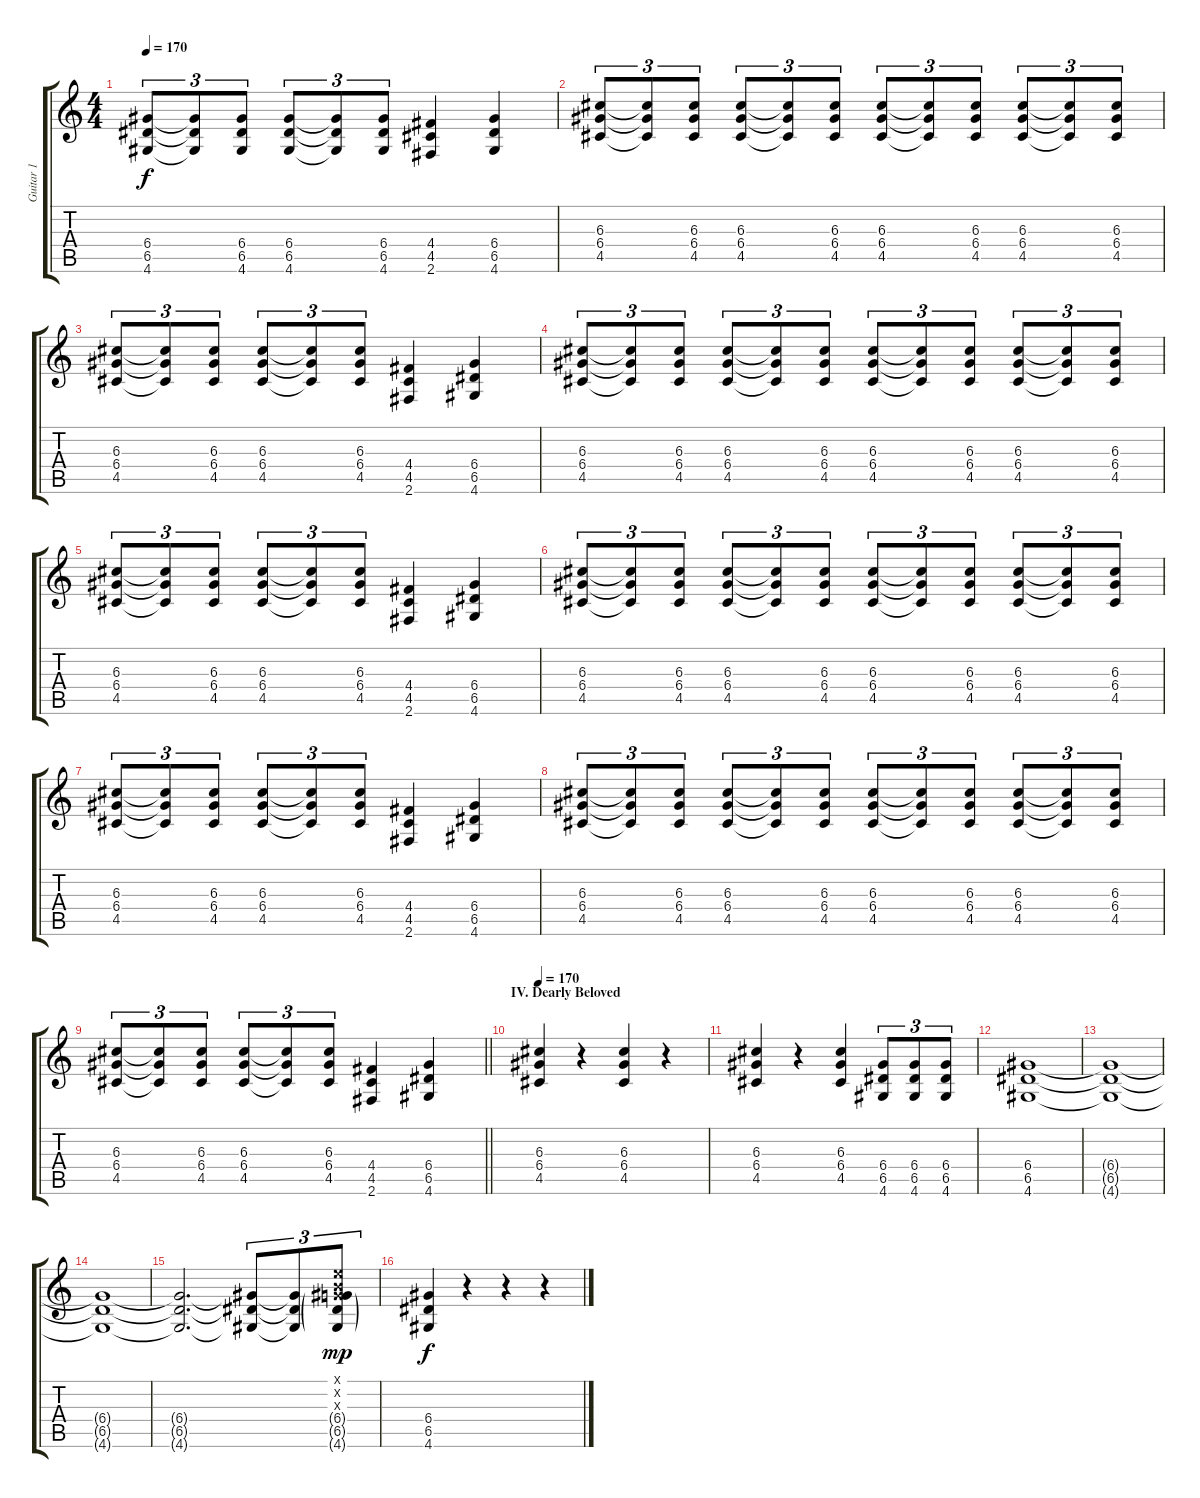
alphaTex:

\track ("Guitar 1" "Guitar 1") {instrument distortionguitar}
\staff {score tabs}
\tuning (E4 B3 G3 D3 A2 E2) {hide}
\ts (4 4)
\tempo 170
\clef g2
\ks c
(6.4 6.5 4.6).8{tu (3 2) dy f} (6.4{t} 6.5{t} 4.6{t}).8{tu (3 2)} (6.4 6.5 4.6).8{tu (3 2)} (6.4 6.5 4.6).8{tu (3 2)} (6.4{t} 6.5{t} 4.6{t}).8{tu (3 2)} (6.4 6.5 4.6).8{tu (3 2)} (4.4 4.5 2.6).4 (6.4 6.5 4.6).4 |
(6.3 6.4 4.5).8{tu (3 2)} (6.3{t} 6.4{t} 4.5{t}).8{tu (3 2)} (6.3 6.4 4.5).8{tu (3 2)} (6.3 6.4 4.5).8{tu (3 2)} (6.3{t} 6.4{t} 4.5{t}).8{tu (3 2)} (6.3 6.4 4.5).8{tu (3 2)} (6.3 6.4 4.5).8{tu (3 2)} (6.3{t} 6.4{t} 4.5{t}).8{tu (3 2)} (6.3 6.4 4.5).8{tu (3 2)} (6.3 6.4 4.5).8{tu (3 2)} (6.3{t} 6.4{t} 4.5{t}).8{tu (3 2)} (6.3 6.4 4.5).8{tu (3 2)} |
(6.3 6.4 4.5).8{tu (3 2)} (6.3{t} 6.4{t} 4.5{t}).8{tu (3 2)} (6.3 6.4 4.5).8{tu (3 2)} (6.3 6.4 4.5).8{tu (3 2)} (6.3{t} 6.4{t} 4.5{t}).8{tu (3 2)} (6.3 6.4 4.5).8{tu (3 2)} (4.4 4.5 2.6).4 (6.4 6.5 4.6).4 |
(6.3 6.4 4.5).8{tu (3 2)} (6.3{t} 6.4{t} 4.5{t}).8{tu (3 2)} (6.3 6.4 4.5).8{tu (3 2)} (6.3 6.4 4.5).8{tu (3 2)} (6.3{t} 6.4{t} 4.5{t}).8{tu (3 2)} (6.3 6.4 4.5).8{tu (3 2)} (6.3 6.4 4.5).8{tu (3 2)} (6.3{t} 6.4{t} 4.5{t}).8{tu (3 2)} (6.3 6.4 4.5).8{tu (3 2)} (6.3 6.4 4.5).8{tu (3 2)} (6.3{t} 6.4{t} 4.5{t}).8{tu (3 2)} (6.3 6.4 4.5).8{tu (3 2) txt ""} |
(6.3 6.4 4.5).8{tu (3 2)} (6.3{t} 6.4{t} 4.5{t}).8{tu (3 2)} (6.3 6.4 4.5).8{tu (3 2)} (6.3 6.4 4.5).8{tu (3 2)} (6.3{t} 6.4{t} 4.5{t}).8{tu (3 2)} (6.3 6.4 4.5).8{tu (3 2)} (4.4 4.5 2.6).4 (6.4 6.5 4.6).4 |
(6.3 6.4 4.5).8{tu (3 2)} (6.3{t} 6.4{t} 4.5{t}).8{tu (3 2)} (6.3 6.4 4.5).8{tu (3 2)} (6.3 6.4 4.5).8{tu (3 2)} (6.3{t} 6.4{t} 4.5{t}).8{tu (3 2)} (6.3 6.4 4.5).8{tu (3 2)} (6.3 6.4 4.5).8{tu (3 2)} (6.3{t} 6.4{t} 4.5{t}).8{tu (3 2)} (6.3 6.4 4.5).8{tu (3 2)} (6.3 6.4 4.5).8{tu (3 2)} (6.3{t} 6.4{t} 4.5{t}).8{tu (3 2)} (6.3 6.4 4.5).8{tu (3 2)} |
(6.3 6.4 4.5).8{tu (3 2)} (6.3{t} 6.4{t} 4.5{t}).8{tu (3 2)} (6.3 6.4 4.5).8{tu (3 2)} (6.3 6.4 4.5).8{tu (3 2)} (6.3{t} 6.4{t} 4.5{t}).8{tu (3 2)} (6.3 6.4 4.5).8{tu (3 2)} (4.4 4.5 2.6).4 (6.4 6.5 4.6).4 |
(6.3 6.4 4.5).8{tu (3 2)} (6.3{t} 6.4{t} 4.5{t}).8{tu (3 2)} (6.3 6.4 4.5).8{tu (3 2)} (6.3 6.4 4.5).8{tu (3 2)} (6.3{t} 6.4{t} 4.5{t}).8{tu (3 2)} (6.3 6.4 4.5).8{tu (3 2)} (6.3 6.4 4.5).8{tu (3 2)} (6.3{t} 6.4{t} 4.5{t}).8{tu (3 2)} (6.3 6.4 4.5).8{tu (3 2)} (6.3 6.4 4.5).8{tu (3 2)} (6.3{t} 6.4{t} 4.5{t}).8{tu (3 2)} (6.3 6.4 4.5).8{tu (3 2)} |
\barLineRight lightlight
(6.3 6.4 4.5).8{tu (3 2)} (6.3{t} 6.4{t} 4.5{t}).8{tu (3 2)} (6.3 6.4 4.5).8{tu (3 2)} (6.3 6.4 4.5).8{tu (3 2)} (6.3{t} 6.4{t} 4.5{t}).8{tu (3 2)} (6.3 6.4 4.5).8{tu (3 2)} (4.4 4.5 2.6).4 (6.4 6.5 4.6).4 |
\section ("" "IV. Dearly Beloved")
\tempo 170
(6.3 6.4 4.5).4 r.4 (6.3 6.4 4.5).4 r.4 |
(6.3 6.4 4.5).4 r.4 (6.3 6.4 4.5).4 (6.4 6.5 4.6).8{tu (3 2)} (6.4 6.5 4.6).8{tu (3 2)} (6.4 6.5 4.6).8{tu (3 2)} |
(6.4 6.5 4.6).1 |
(6.4{t} 6.5{t} 4.6{t}).1 |
(6.4{t} 6.5{t} 4.6{t}).1 |
(6.4{t} 6.5{t} 4.6{t}).2{d} (6.4{t} 6.5{t} 4.6{t}).8{tu (3 2)} (6.4{t} 6.5{t} 4.6{t}).8{tu (3 2)} (0.1{x} 0.2{x} 0.3{x} 6.4{g} 6.5{g} 4.6{g}).8{tu (3 2) dy mp} |
(6.4 6.5 4.6).4{dy f} r.4 r.4 r.4
